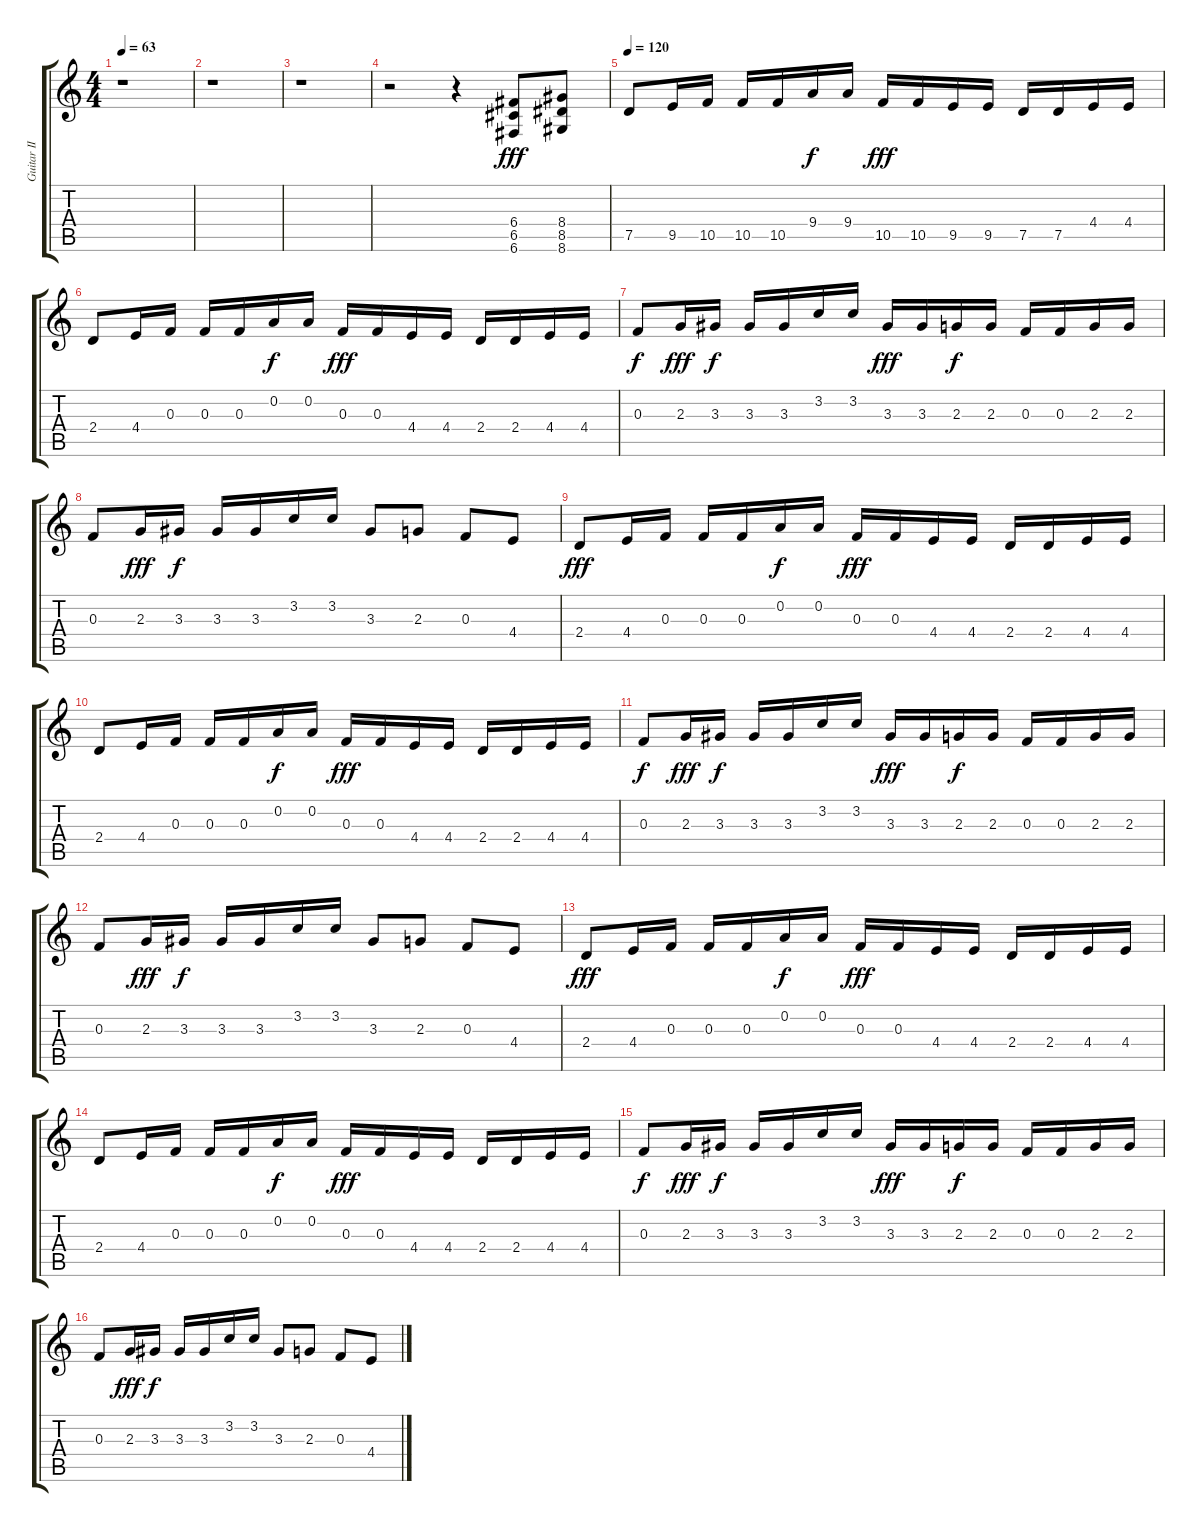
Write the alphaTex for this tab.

\track ("Guitar II" "Guitar II") {instrument distortionguitar}
\staff {score tabs}
\tuning (D4 A3 F3 C3 G2 C2) {hide}
\ts (4 4)
\tempo 63
\clef g2
\ks c
r.1{dy fff instrument distortionguitar} |
r.1 |
r.1 |
r.2 r.4 (6.4 6.5 6.6).8 (8.4 8.5 8.6).8 |
\tempo 120
7.5.8 9.5.16 10.5.16 10.5.16 10.5.16 9.4.16{dy f} 9.4.16 10.5.16{dy fff} 10.5.16 9.5.16 9.5.16 7.5.16 7.5.16 4.4.16 4.4.16 |
2.4.8 4.4.16 0.3.16 0.3.16 0.3.16 0.2.16{dy f} 0.2.16 0.3.16{dy fff} 0.3.16 4.4.16 4.4.16 2.4.16 2.4.16 4.4.16 4.4.16 |
0.3.8{dy f} 2.3.16{dy fff} 3.3.16{dy f} 3.3.16 3.3.16 3.2.16 3.2.16 3.3.16{dy fff} 3.3.16 2.3.16{dy f} 2.3.16 0.3.16 0.3.16 2.3.16 2.3.16 |
0.3.8 2.3.16{dy fff} 3.3.16{dy f} 3.3.16 3.3.16 3.2.16 3.2.16 3.3.8 2.3.8 0.3.8 4.4.8 |
2.4.8{dy fff} 4.4.16 0.3.16 0.3.16 0.3.16 0.2.16{dy f} 0.2.16 0.3.16{dy fff} 0.3.16 4.4.16 4.4.16 2.4.16 2.4.16 4.4.16 4.4.16 |
2.4.8 4.4.16 0.3.16 0.3.16 0.3.16 0.2.16{dy f} 0.2.16 0.3.16{dy fff} 0.3.16 4.4.16 4.4.16 2.4.16 2.4.16 4.4.16 4.4.16 |
0.3.8{dy f} 2.3.16{dy fff} 3.3.16{dy f} 3.3.16 3.3.16 3.2.16 3.2.16 3.3.16{dy fff} 3.3.16 2.3.16{dy f} 2.3.16 0.3.16 0.3.16 2.3.16 2.3.16 |
0.3.8 2.3.16{dy fff} 3.3.16{dy f} 3.3.16 3.3.16 3.2.16 3.2.16 3.3.8 2.3.8 0.3.8 4.4.8 |
2.4.8{dy fff} 4.4.16 0.3.16 0.3.16 0.3.16 0.2.16{dy f} 0.2.16 0.3.16{dy fff} 0.3.16 4.4.16 4.4.16 2.4.16 2.4.16 4.4.16 4.4.16 |
2.4.8 4.4.16 0.3.16 0.3.16 0.3.16 0.2.16{dy f} 0.2.16 0.3.16{dy fff} 0.3.16 4.4.16 4.4.16 2.4.16 2.4.16 4.4.16 4.4.16 |
0.3.8{dy f} 2.3.16{dy fff} 3.3.16{dy f} 3.3.16 3.3.16 3.2.16 3.2.16 3.3.16{dy fff} 3.3.16 2.3.16{dy f} 2.3.16 0.3.16 0.3.16 2.3.16 2.3.16 |
0.3.8 2.3.16{dy fff} 3.3.16{dy f} 3.3.16 3.3.16 3.2.16 3.2.16 3.3.8 2.3.8 0.3.8 4.4.8
